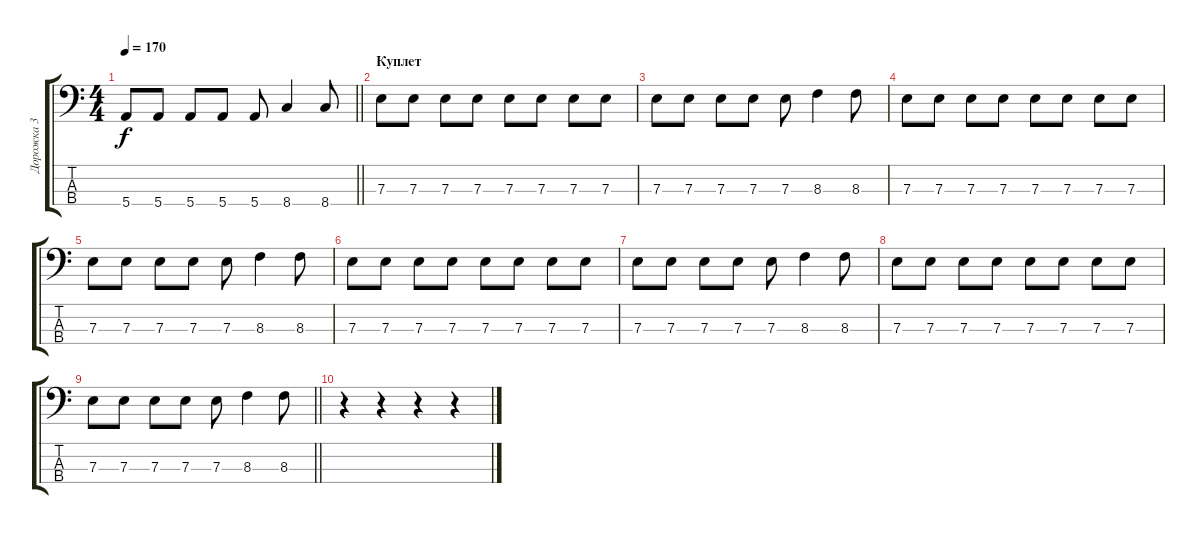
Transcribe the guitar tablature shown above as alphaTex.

\track ("Дорожка 3" "Дорожка 3") {instrument electricbassfinger}
\staff {score tabs}
\tuning (G2 D2 A1 E1) {hide}
\ts (4 4)
\tempo 170
\clef f4
\barLineRight lightlight
\ks c
5.4.8{dy f} 5.4.8 5.4.8 5.4.8 5.4.8 8.4.4 8.4.8 |
\section ("" "Куплет")
7.3.8 7.3.8 7.3.8 7.3.8 7.3.8 7.3.8 7.3.8 7.3.8 |
7.3.8 7.3.8 7.3.8 7.3.8 7.3.8 8.3.4 8.3.8 |
7.3.8 7.3.8 7.3.8 7.3.8 7.3.8 7.3.8 7.3.8 7.3.8 |
7.3.8 7.3.8 7.3.8 7.3.8 7.3.8 8.3.4 8.3.8 |
7.3.8 7.3.8 7.3.8 7.3.8 7.3.8 7.3.8 7.3.8 7.3.8 |
7.3.8 7.3.8 7.3.8 7.3.8 7.3.8 8.3.4 8.3.8 |
7.3.8 7.3.8 7.3.8 7.3.8 7.3.8 7.3.8 7.3.8 7.3.8 |
\barLineRight lightlight
7.3.8 7.3.8 7.3.8 7.3.8 7.3.8 8.3.4 8.3.8 |
r.4 r.4 r.4 r.4
